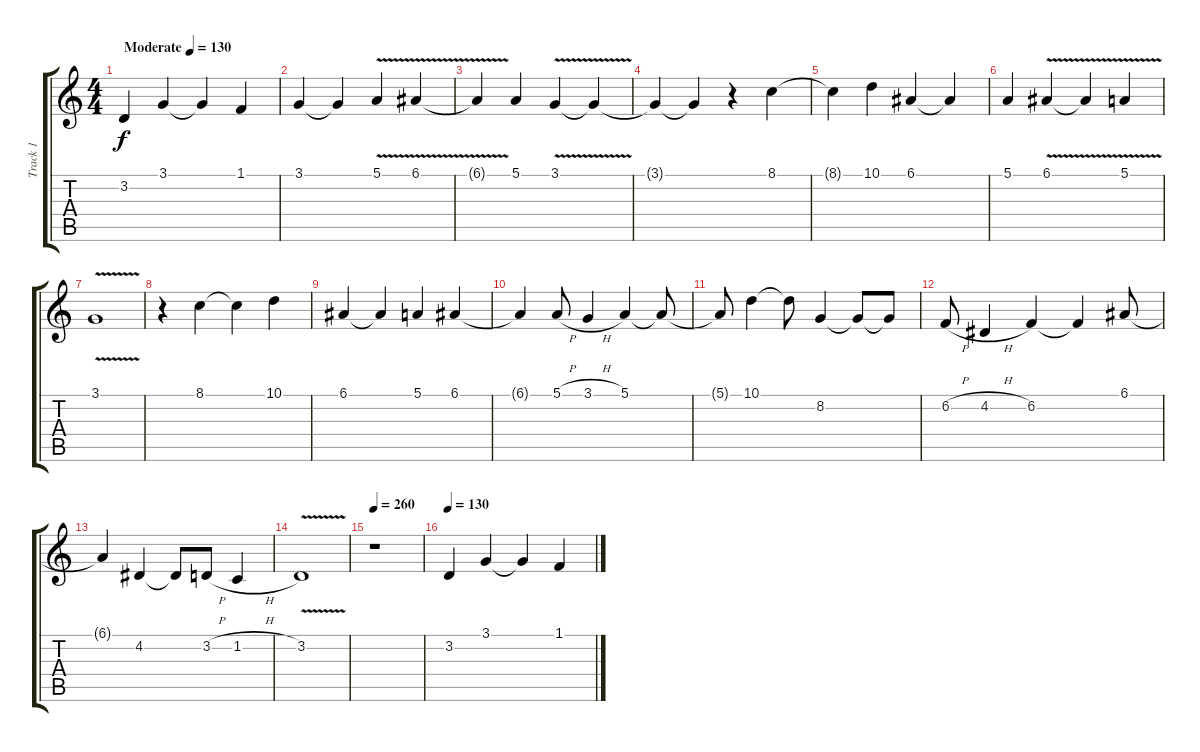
\track ("Track 1" "Track 1") {instrument whistle}
\staff {score tabs}
\tuning (E4 B3 G3 D3 A2 E2) {hide}
\ts (4 4)
\tempo (130 "Moderate")
\clef g2
\ks c
3.2.4{dy f instrument whistle} 3.1.4 3.1{t}.4 1.1.4 |
3.1.4 3.1{t}.4 5.1{v}.4 6.1{v}.4 |
6.1{t}.4 5.1.4 3.1{v}.4 3.1{t}.4 |
3.1{t}.4 3.1{t}.4 r.4 8.1.4 |
8.1{t}.4 10.1.4 6.1.4 6.1{t}.4 |
5.1.4 6.1{v}.4 6.1{t}.4 5.1{v}.4 |
3.1{v}.1 |
r.4 8.1.4 8.1{t}.4 10.1.4 |
6.1.4 6.1{t}.4 5.1.4 6.1.4 |
6.1{t}.4 5.1{h}.8 3.1{h}.4 5.1.4 5.1{t}.8 |
5.1{t}.8 10.1.4 10.1{t}.8 8.2.4 8.2{t}.8 8.2{t}.8 |
6.2{h}.8 4.2{h}.4 6.2.4 6.2{t}.4 6.1.8 |
6.1{t}.4 4.2.4 4.2{t}.8 3.2{h}.8 1.2{h}.4 |
3.2{v}.1 |
\tempo 260
r.1 |
\tempo 130
3.2.4 3.1.4 3.1{t}.4 1.1.4
